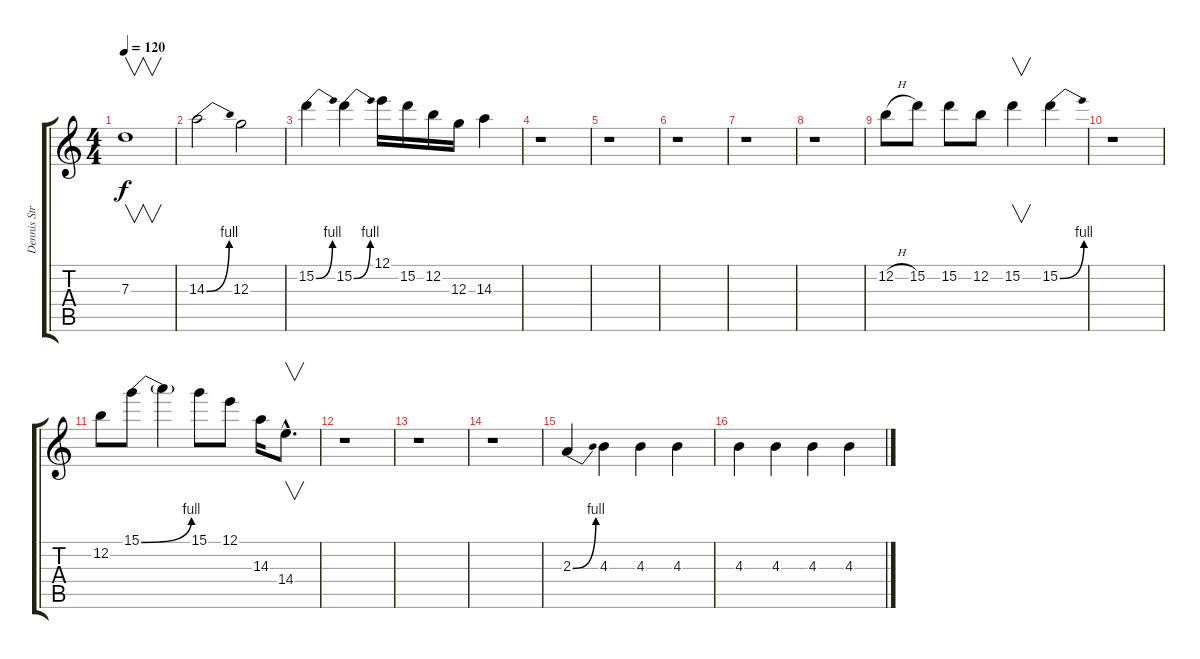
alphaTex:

\track ("Dennis Stratton (Guitar)" "Dennis Str") {instrument distortionguitar}
\staff {score tabs}
\tuning (E4 B3 G3 D3 A2 E2) {hide}
\ts (4 4)
\tempo 120
\clef g2
\ks c
7.3.1{v dy f} |
14.3{be (bend 0 0 60 4)}.2 12.3.2 |
15.2{be (bend 0 0 60 4)}.4 15.2{be (bend 0 0 60 4)}.4 12.1.16 15.2.16 12.2.16 12.3.16 14.3.4 |
r.1 |
r.1 |
r.1 |
r.1 |
r.1 |
12.2{h}.8 15.2.8 15.2.8 12.2.8 15.2.4{v} 15.2{be (bend 0 0 60 4)}.4 |
r.1 |
12.2.8 15.1{be (bend 0 0 60 4)}.8 15.1{t}.4 15.1.8 12.1.8 14.3.16 14.4{hac}.8{v d} |
r.1 |
r.1 |
r.1 |
2.3{be (bend 0 0 60 4)}.4 4.3.4 4.3.4 4.3.4 |
4.3.4 4.3.4 4.3.4 4.3.4
